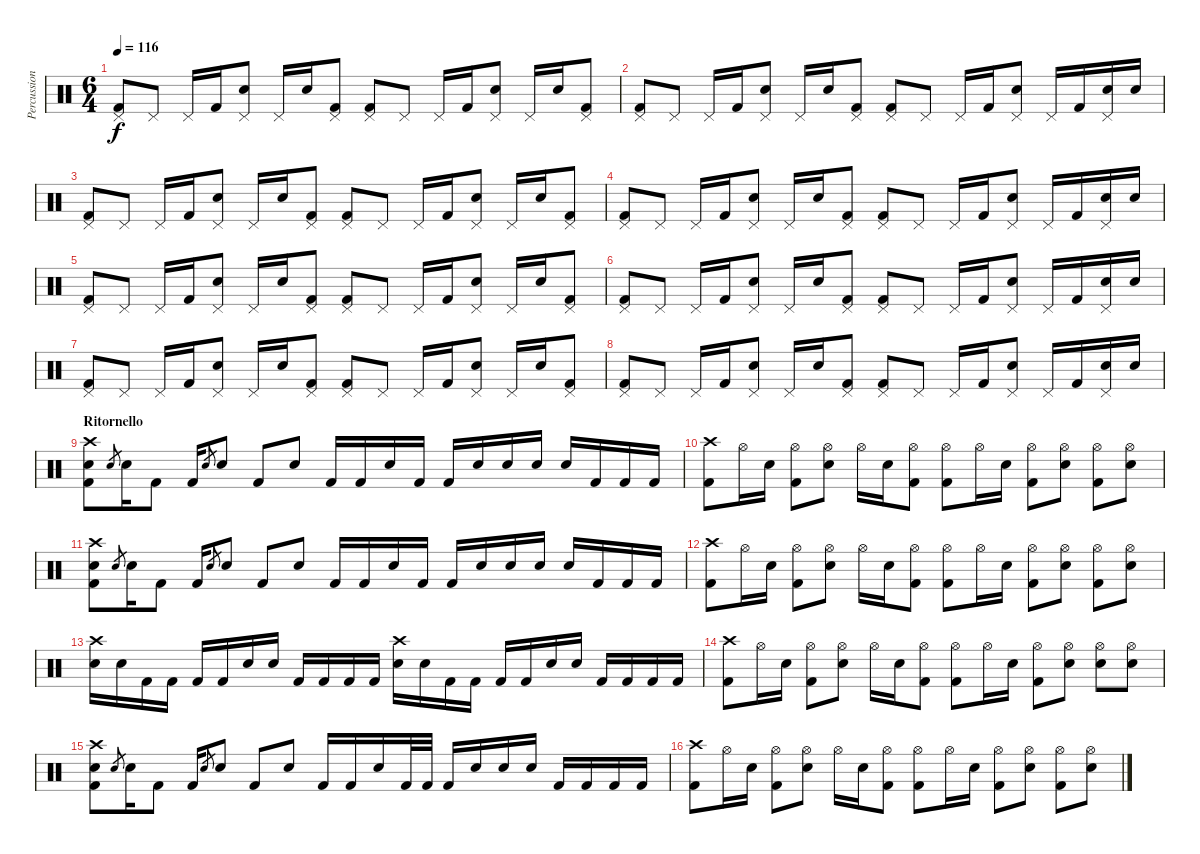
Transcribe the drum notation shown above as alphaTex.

\track ("Percussioni" "Percussion") {instrument percussion}
\staff {score}
\articulation defaults
\ts (6 4)
\tempo 116
\clef neutral
\ks c
("Kick (hit) 2" "Pedal Hi-Hat (hit)").8{dy f} "Pedal Hi-Hat (hit)".8 "Pedal Hi-Hat (hit)".16 "Kick (hit) 2".16 ("Snare (hit) 2" "Pedal Hi-Hat (hit)").8 "Pedal Hi-Hat (hit)".16 "Electric Snare (hit)".16 ("Kick (hit) 2" "Pedal Hi-Hat (hit)").8 ("Kick (hit) 2" "Pedal Hi-Hat (hit)").8 "Pedal Hi-Hat (hit)".8 "Pedal Hi-Hat (hit)".16 "Kick (hit) 2".16 ("Snare (hit) 2" "Pedal Hi-Hat (hit)").8 "Pedal Hi-Hat (hit)".16 "Electric Snare (hit)".16 ("Kick (hit) 2" "Pedal Hi-Hat (hit)").8 |
("Kick (hit) 2" "Pedal Hi-Hat (hit)").8 "Pedal Hi-Hat (hit)".8 "Pedal Hi-Hat (hit)".16 "Kick (hit) 2".16 ("Snare (hit) 2" "Pedal Hi-Hat (hit)").8 "Pedal Hi-Hat (hit)".16 "Electric Snare (hit)".16 ("Kick (hit) 2" "Pedal Hi-Hat (hit)").8 ("Kick (hit) 2" "Pedal Hi-Hat (hit)").8 "Pedal Hi-Hat (hit)".8 "Pedal Hi-Hat (hit)".16 "Kick (hit) 2".16 ("Snare (hit) 2" "Pedal Hi-Hat (hit)").8 "Pedal Hi-Hat (hit)".16 "Kick (hit) 2".16 ("Snare (hit) 2" "Pedal Hi-Hat (hit)").16 "Electric Snare (hit)".16 |
("Kick (hit) 2" "Pedal Hi-Hat (hit)").8 "Pedal Hi-Hat (hit)".8 "Pedal Hi-Hat (hit)".16 "Kick (hit) 2".16 ("Snare (hit) 2" "Pedal Hi-Hat (hit)").8 "Pedal Hi-Hat (hit)".16 "Electric Snare (hit)".16 ("Kick (hit) 2" "Pedal Hi-Hat (hit)").8 ("Kick (hit) 2" "Pedal Hi-Hat (hit)").8 "Pedal Hi-Hat (hit)".8 "Pedal Hi-Hat (hit)".16 "Kick (hit) 2".16 ("Snare (hit) 2" "Pedal Hi-Hat (hit)").8 "Pedal Hi-Hat (hit)".16 "Electric Snare (hit)".16 ("Kick (hit) 2" "Pedal Hi-Hat (hit)").8 |
("Kick (hit) 2" "Pedal Hi-Hat (hit)").8 "Pedal Hi-Hat (hit)".8 "Pedal Hi-Hat (hit)".16 "Kick (hit) 2".16 ("Snare (hit) 2" "Pedal Hi-Hat (hit)").8 "Pedal Hi-Hat (hit)".16 "Electric Snare (hit)".16 ("Kick (hit) 2" "Pedal Hi-Hat (hit)").8 ("Kick (hit) 2" "Pedal Hi-Hat (hit)").8 "Pedal Hi-Hat (hit)".8 "Pedal Hi-Hat (hit)".16 "Kick (hit) 2".16 ("Snare (hit) 2" "Pedal Hi-Hat (hit)").8 "Pedal Hi-Hat (hit)".16 "Kick (hit) 2".16 ("Snare (hit) 2" "Pedal Hi-Hat (hit)").16 "Electric Snare (hit)".16 |
("Kick (hit) 2" "Pedal Hi-Hat (hit)").8 "Pedal Hi-Hat (hit)".8 "Pedal Hi-Hat (hit)".16 "Kick (hit) 2".16 ("Snare (hit) 2" "Pedal Hi-Hat (hit)").8 "Pedal Hi-Hat (hit)".16 "Electric Snare (hit)".16 ("Kick (hit) 2" "Pedal Hi-Hat (hit)").8 ("Kick (hit) 2" "Pedal Hi-Hat (hit)").8 "Pedal Hi-Hat (hit)".8 "Pedal Hi-Hat (hit)".16 "Kick (hit) 2".16 ("Snare (hit) 2" "Pedal Hi-Hat (hit)").8 "Pedal Hi-Hat (hit)".16 "Electric Snare (hit)".16 ("Kick (hit) 2" "Pedal Hi-Hat (hit)").8 |
("Kick (hit) 2" "Pedal Hi-Hat (hit)").8 "Pedal Hi-Hat (hit)".8 "Pedal Hi-Hat (hit)".16 "Kick (hit) 2".16 ("Snare (hit) 2" "Pedal Hi-Hat (hit)").8 "Pedal Hi-Hat (hit)".16 "Electric Snare (hit)".16 ("Kick (hit) 2" "Pedal Hi-Hat (hit)").8 ("Kick (hit) 2" "Pedal Hi-Hat (hit)").8 "Pedal Hi-Hat (hit)".8 "Pedal Hi-Hat (hit)".16 "Kick (hit) 2".16 ("Snare (hit) 2" "Pedal Hi-Hat (hit)").8 "Pedal Hi-Hat (hit)".16 "Kick (hit) 2".16 ("Snare (hit) 2" "Pedal Hi-Hat (hit)").16 "Electric Snare (hit)".16 |
("Kick (hit) 2" "Pedal Hi-Hat (hit)").8 "Pedal Hi-Hat (hit)".8 "Pedal Hi-Hat (hit)".16 "Kick (hit) 2".16 ("Snare (hit) 2" "Pedal Hi-Hat (hit)").8 "Pedal Hi-Hat (hit)".16 "Electric Snare (hit)".16 ("Kick (hit) 2" "Pedal Hi-Hat (hit)").8 ("Kick (hit) 2" "Pedal Hi-Hat (hit)").8 "Pedal Hi-Hat (hit)".8 "Pedal Hi-Hat (hit)".16 "Kick (hit) 2".16 ("Snare (hit) 2" "Pedal Hi-Hat (hit)").8 "Pedal Hi-Hat (hit)".16 "Electric Snare (hit)".16 ("Kick (hit) 2" "Pedal Hi-Hat (hit)").8 |
("Kick (hit) 2" "Pedal Hi-Hat (hit)").8 "Pedal Hi-Hat (hit)".8 "Pedal Hi-Hat (hit)".16 "Kick (hit) 2".16 ("Snare (hit) 2" "Pedal Hi-Hat (hit)").8 "Pedal Hi-Hat (hit)".16 "Electric Snare (hit)".16 ("Kick (hit) 2" "Pedal Hi-Hat (hit)").8 ("Kick (hit) 2" "Pedal Hi-Hat (hit)").8 "Pedal Hi-Hat (hit)".8 "Pedal Hi-Hat (hit)".16 "Kick (hit) 2".16 ("Snare (hit) 2" "Pedal Hi-Hat (hit)").8 "Pedal Hi-Hat (hit)".16 "Kick (hit) 2".16 ("Snare (hit) 2" "Pedal Hi-Hat (hit)").16 "Electric Snare (hit)".16 |
\section ("" "Ritornello")
("Crash high (hit)" "Snare (hit) 2" "Kick (hit) 2").8 "Snare (hit) 2".8{gr} "Electric Snare (hit)".16 "Kick (hit) 2".8 "Kick (hit) 2".16 "Snare (hit) 2".8{gr} "Electric Snare (hit)".8 "Kick (hit) 2".8 "Electric Snare (hit)".8 "Kick (hit) 2".16 "Kick (hit) 2".16 "Electric Snare (hit)".16 "Kick (hit) 2".16 "Kick (hit) 2".16 "Electric Snare (hit)".16 "Electric Snare (hit)".16 "Snare (hit) 2".16 "Snare (hit) 2".16 "Kick (hit) 2".16 "Kick (hit) 2".16 "Kick (hit) 2".16 |
("Crash high (hit)" "Kick (hit) 2").8 "Hi-Hat (open)".16 "Electric Snare (hit)".16 ("Hi-Hat (open)" "Kick (hit) 2").8 ("Hi-Hat (open)" "Electric Snare (hit)").8 "Hi-Hat (open)".16 "Electric Snare (hit)".16 ("Hi-Hat (open)" "Kick (hit) 2").8 ("Hi-Hat (open)" "Kick (hit) 2").8 "Hi-Hat (open)".16 "Electric Snare (hit)".16 ("Hi-Hat (open)" "Kick (hit) 2").8 ("Hi-Hat (open)" "Electric Snare (hit)").8 ("Hi-Hat (open)" "Kick (hit) 2").8 ("Hi-Hat (open)" "Electric Snare (hit)").8 |
("Crash high (hit)" "Snare (hit) 2" "Kick (hit) 2").8 "Snare (hit) 2".8{gr} "Electric Snare (hit)".16 "Kick (hit) 2".8 "Kick (hit) 2".16 "Snare (hit) 2".8{gr} "Electric Snare (hit)".8 "Kick (hit) 2".8 "Electric Snare (hit)".8 "Kick (hit) 2".16 "Kick (hit) 2".16 "Electric Snare (hit)".16 "Kick (hit) 2".16 "Kick (hit) 2".16 "Electric Snare (hit)".16 "Electric Snare (hit)".16 "Snare (hit) 2".16 "Snare (hit) 2".16 "Kick (hit) 2".16 "Kick (hit) 2".16 "Kick (hit) 2".16 |
("Crash high (hit)" "Kick (hit) 2").8 "Hi-Hat (open)".16 "Electric Snare (hit)".16 ("Hi-Hat (open)" "Kick (hit) 2").8 ("Hi-Hat (open)" "Electric Snare (hit)").8 "Hi-Hat (open)".16 "Electric Snare (hit)".16 ("Hi-Hat (open)" "Kick (hit) 2").8 ("Hi-Hat (open)" "Kick (hit) 2").8 "Hi-Hat (open)".16 "Electric Snare (hit)".16 ("Hi-Hat (open)" "Kick (hit) 2").8 ("Hi-Hat (open)" "Electric Snare (hit)").8 ("Hi-Hat (open)" "Kick (hit) 2").8 ("Hi-Hat (open)" "Electric Snare (hit)").8 |
("Crash high (hit)" "Electric Snare (hit)").16 "Snare (hit) 2".16 "Kick (hit) 2".16 "Kick (hit) 2".16 "Kick (hit) 2".16 "Kick (hit) 2".16 "Snare (hit) 2".16 "Electric Snare (hit)".16 "Kick (hit) 2".16 "Kick (hit) 2".16 "Kick (hit) 2".16 "Kick (hit) 2".16 ("Crash high (hit)" "Electric Snare (hit)").16 "Snare (hit) 2".16 "Kick (hit) 2".16 "Kick (hit) 2".16 "Kick (hit) 2".16 "Kick (hit) 2".16 "Snare (hit) 2".16 "Electric Snare (hit)".16 "Kick (hit) 2".16 "Kick (hit) 2".16 "Kick (hit) 2".16 "Kick (hit) 2".16 |
("Crash high (hit)" "Kick (hit) 2").8 "Hi-Hat (open)".16 "Electric Snare (hit)".16 ("Hi-Hat (open)" "Kick (hit) 2").8 ("Hi-Hat (open)" "Electric Snare (hit)").8 "Hi-Hat (open)".16 "Electric Snare (hit)".16 ("Hi-Hat (open)" "Kick (hit) 2").8 ("Hi-Hat (open)" "Kick (hit) 2").8 "Hi-Hat (open)".16 "Electric Snare (hit)".16 ("Hi-Hat (open)" "Kick (hit) 2").8 ("Hi-Hat (open)" "Electric Snare (hit)").8 ("Hi-Hat (open)" "Electric Snare (hit)").8 ("Hi-Hat (open)" "Electric Snare (hit)").8 |
("Crash high (hit)" "Snare (hit) 2" "Kick (hit) 2").8 "Snare (hit) 2".8{gr} "Electric Snare (hit)".16 "Kick (hit) 2".8 "Kick (hit) 2".16 "Snare (hit) 2".8{gr} "Electric Snare (hit)".8 "Kick (hit) 2".8 "Electric Snare (hit)".8 "Kick (hit) 2".16 "Kick (hit) 2".16 "Electric Snare (hit)".16 "Kick (hit) 2".32 "Kick (hit) 2".32 "Kick (hit) 2".16 "Electric Snare (hit)".16 "Electric Snare (hit)".16 "Electric Snare (hit)".16 "Kick (hit) 2".16 "Kick (hit) 2".16 "Kick (hit) 2".16 "Kick (hit) 2".16 |
("Crash high (hit)" "Kick (hit) 2").8 "Hi-Hat (open)".16 "Electric Snare (hit)".16 ("Hi-Hat (open)" "Kick (hit) 2").8 ("Hi-Hat (open)" "Electric Snare (hit)").8 "Hi-Hat (open)".16 "Electric Snare (hit)".16 ("Hi-Hat (open)" "Kick (hit) 2").8 ("Hi-Hat (open)" "Kick (hit) 2").8 "Hi-Hat (open)".16 "Electric Snare (hit)".16 ("Hi-Hat (open)" "Kick (hit) 2").8 ("Hi-Hat (open)" "Electric Snare (hit)").8 ("Hi-Hat (open)" "Kick (hit) 2").8 ("Hi-Hat (open)" "Electric Snare (hit)").8
